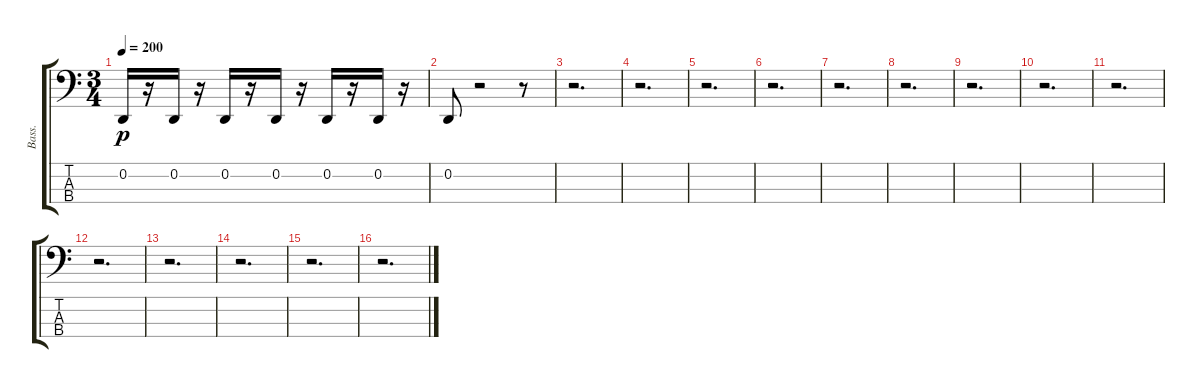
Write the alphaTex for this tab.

\track ("Bass." "Bass.") {instrument pizzicatostrings}
\staff {score tabs}
\tuning (G2 D2 A1 E1) {hide}
\ts (3 4)
\tempo 200
\clef f4
\ks c
0.2.16{dy p} r.16 0.2.16 r.16 0.2.16 r.16 0.2.16 r.16 0.2.16 r.16 0.2.16 r.16 |
0.2.8 r.2 r.8 |
r.2{d} |
r.2{d} |
r.2{d} |
r.2{d} |
r.2{d} |
r.2{d} |
r.2{d} |
r.2{d} |
r.2{d} |
r.2{d} |
r.2{d} |
r.2{d} |
r.2{d} |
r.2{d}
